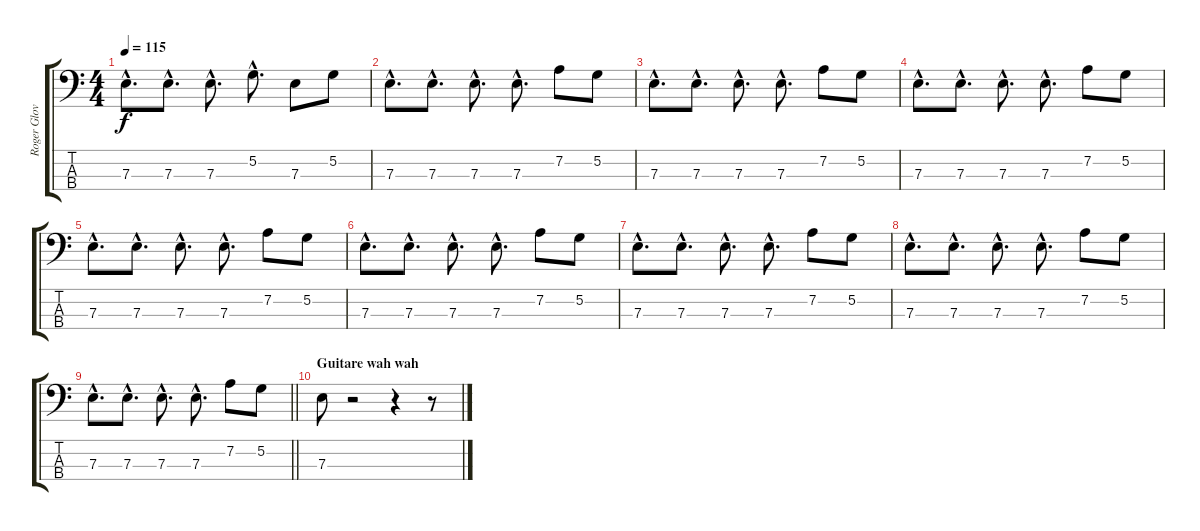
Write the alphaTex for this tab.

\track ("Roger Glover" "Roger Glov") {instrument electricbasspick}
\staff {score tabs}
\tuning (G2 D2 A1 E1) {hide}
\ts (4 4)
\tempo 115
\clef f4
\ks c
7.3{hac}.8{d dy f} 7.3{hac}.8{d} 7.3{hac}.8{d} 5.2{hac}.8{d} 7.3.8 5.2.8 |
7.3{hac}.8{d} 7.3{hac}.8{d} 7.3{hac}.8{d} 7.3{hac}.8{d} 7.2.8 5.2.8 |
7.3{hac}.8{d} 7.3{hac}.8{d} 7.3{hac}.8{d} 7.3{hac}.8{d} 7.2.8 5.2.8 |
7.3{hac}.8{d} 7.3{hac}.8{d} 7.3{hac}.8{d} 7.3{hac}.8{d} 7.2.8 5.2.8 |
7.3{hac}.8{d} 7.3{hac}.8{d} 7.3{hac}.8{d} 7.3{hac}.8{d} 7.2.8 5.2.8 |
7.3{hac}.8{d} 7.3{hac}.8{d} 7.3{hac}.8{d} 7.3{hac}.8{d} 7.2.8 5.2.8 |
7.3{hac}.8{d} 7.3{hac}.8{d} 7.3{hac}.8{d} 7.3{hac}.8{d} 7.2.8 5.2.8 |
7.3{hac}.8{d} 7.3{hac}.8{d} 7.3{hac}.8{d} 7.3{hac}.8{d} 7.2.8 5.2.8 |
\barLineRight lightlight
7.3{hac}.8{d} 7.3{hac}.8{d} 7.3{hac}.8{d} 7.3{hac}.8{d} 7.2.8 5.2.8 |
\section ("" "Guitare wah wah")
7.3.8 r.2 r.4 r.8
